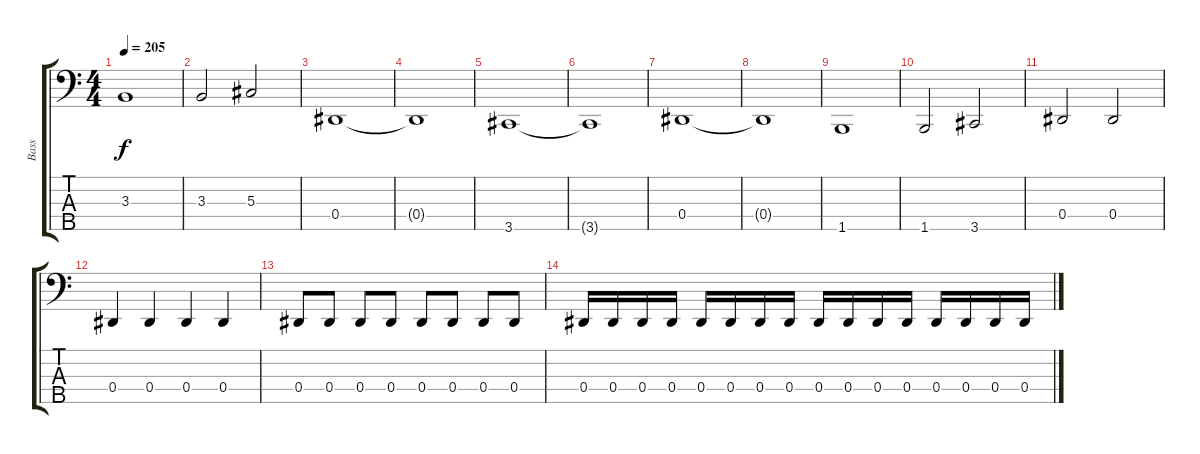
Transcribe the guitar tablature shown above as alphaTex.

\track ("Bass" "Bass") {instrument electricbasspick}
\staff {score tabs}
\tuning (Gb2 Db2 Ab1 Eb1 Bb0) {hide}
\ts (4 4)
\tempo 205
\clef f4
\ks c
3.3.1{dy f} |
3.3.2 5.3.2 |
0.4.1 |
0.4{t}.1 |
3.5.1 |
3.5{t}.1 |
0.4.1 |
0.4{t}.1 |
1.5.1 |
1.5.2 3.5.2 |
0.4.2 0.4.2{instrument electricbassfinger} |
0.4.4 0.4.4 0.4.4 0.4.4 |
0.4.8 0.4.8 0.4.8 0.4.8 0.4.8 0.4.8 0.4.8 0.4.8 |
0.4.16 0.4.16 0.4.16 0.4.16 0.4.16 0.4.16 0.4.16 0.4.16 0.4.16 0.4.16 0.4.16 0.4.16 0.4.16 0.4.16 0.4.16 0.4.16
